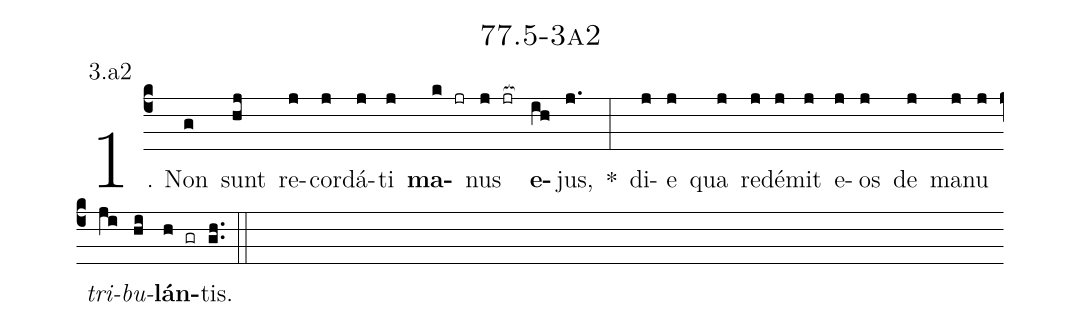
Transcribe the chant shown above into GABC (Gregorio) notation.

name: 77.5-3a2;
annotation: 3.a2;
%%
(c4)1. Non(g) sunt(hj) re(j)cor(j)dá(j)ti(j) <b>ma</b>(k jr)nus(j jr[ocb:1{]) <b>e</b>(ih[ocb:0}])jus,(j.) *(:) di(j)e(j) qua(j) red(j)é(j)mit(j) e(j)os(j) de(j) ma(j)nu(j) <i>tri</i>(ji)<i>bu</i>(hi)<b>lán</b>(h gr)tis.(gh..) (::)


%E(j) u(j) o(ji) u(hi) a(h) e.(gh..) (::)
